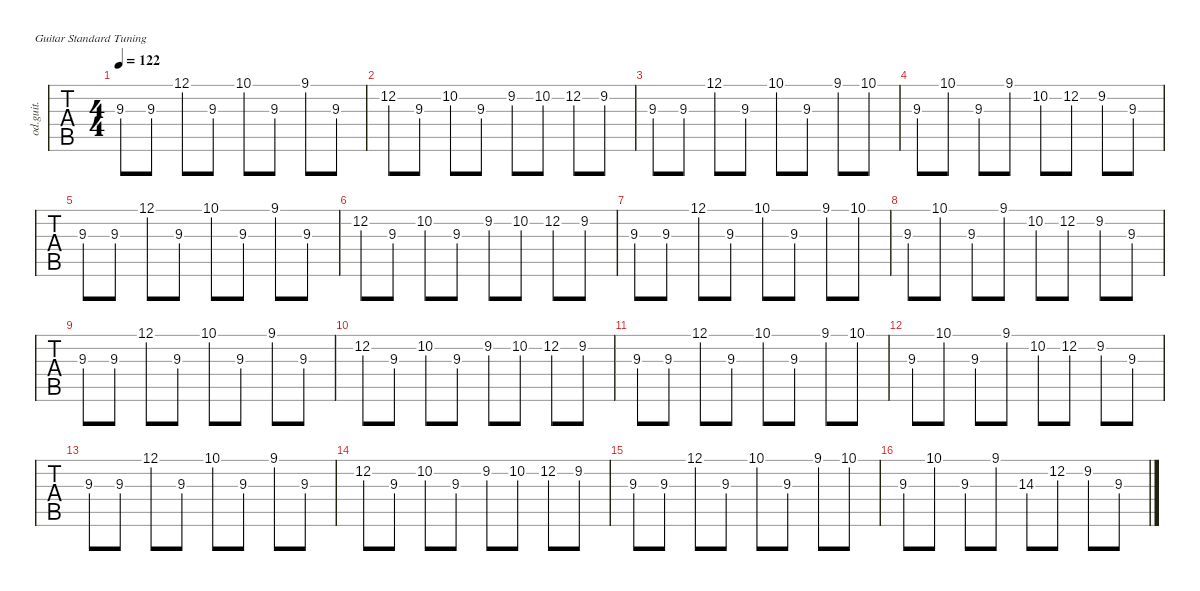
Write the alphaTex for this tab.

\defaultSystemsLayout 4
\hideDynamics
\bracketExtendMode nobrackets
\track ("Guitar(keyboard)" "od.guit.") {defaultSystemsLayout 4 instrument overdrivenguitar}
\staff {tabs}
\tuning (E4 B3 G3 D3 A2 E2)
\ts (4 4)
\tempo 122
\clef g2
\ks c
9.3.8{dy f instrument overdrivenguitar} 9.3.8 12.1.8 9.3.8 10.1.8 9.3.8 9.1{acc #}.8 9.3.8 |
12.2.8 9.3.8 10.2.8 9.3.8 9.2{acc #}.8 10.2.8 12.2.8 9.2{acc #}.8 |
9.3.8 9.3.8 12.1.8 9.3.8 10.1.8 9.3.8 9.1{acc #}.8 10.1.8 |
9.3.8 10.1.8 9.3.8 9.1{acc #}.8 10.2.8 12.2.8 9.2{acc #}.8 9.3.8 |
9.3.8 9.3.8 12.1.8 9.3.8 10.1.8 9.3.8 9.1{acc #}.8 9.3.8 |
12.2.8 9.3.8 10.2.8 9.3.8 9.2{acc #}.8 10.2.8 12.2.8 9.2{acc #}.8 |
9.3.8 9.3.8 12.1.8 9.3.8 10.1.8 9.3.8 9.1{acc #}.8 10.1.8 |
9.3.8 10.1.8 9.3.8 9.1{acc #}.8 10.2.8 12.2.8 9.2{acc #}.8 9.3.8 |
9.3.8 9.3.8 12.1.8 9.3.8 10.1.8 9.3.8 9.1{acc #}.8 9.3.8 |
12.2.8 9.3.8 10.2.8 9.3.8 9.2{acc #}.8 10.2.8 12.2.8 9.2{acc #}.8 |
9.3.8 9.3.8 12.1.8 9.3.8 10.1.8 9.3.8 9.1{acc #}.8 10.1.8 |
9.3.8 10.1.8 9.3.8 9.1{acc #}.8 10.2.8 12.2.8 9.2{acc #}.8 9.3.8 |
9.3.8 9.3.8 12.1.8 9.3.8 10.1.8 9.3.8 9.1{acc #}.8 9.3.8 |
12.2.8 9.3.8 10.2.8 9.3.8 9.2{acc #}.8 10.2.8 12.2.8 9.2{acc #}.8 |
9.3.8 9.3.8 12.1.8 9.3.8 10.1.8 9.3.8 9.1{acc #}.8 10.1.8 |
9.3.8 10.1.8 9.3.8 9.1{acc #}.8 14.3.8 12.2.8 9.2{acc #}.8 9.3.8
